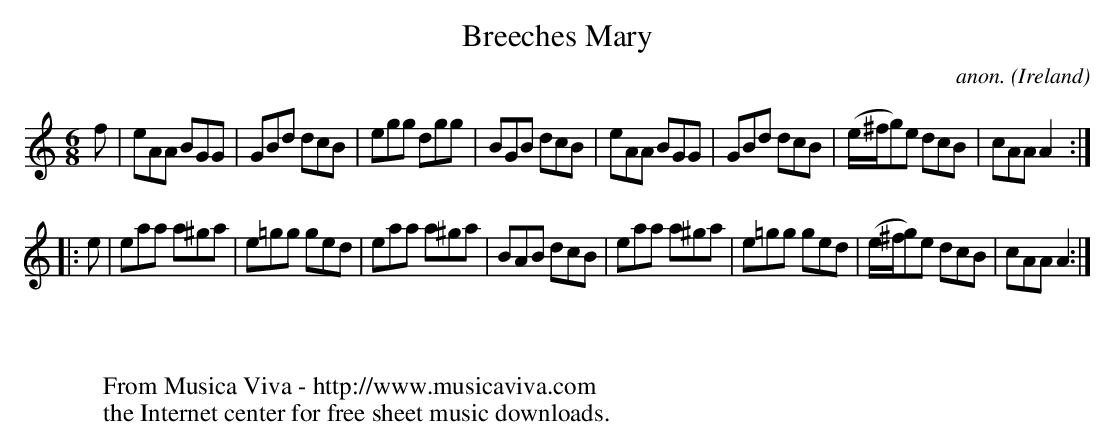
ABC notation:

X:1
T:Breeches Mary
C:anon.
O:Ireland
M:6/8
L:1/8
K:Am
f|eAA BGG|GBd dcB|egg dgg|BGB dcB|eAA BGG|GBd dcB|(e/^f/g)e dcB|cAA A2:|
|:e|eaa a^ga|e=gg ged|eaa a^ga|BAB dcB|eaa a^ga|e=gg ged|(e/^f/g)e dcB|cAA A2:|
W:
W:
W: From Musica Viva - http://www.musicaviva.com
W: the Internet center for free sheet music downloads.
